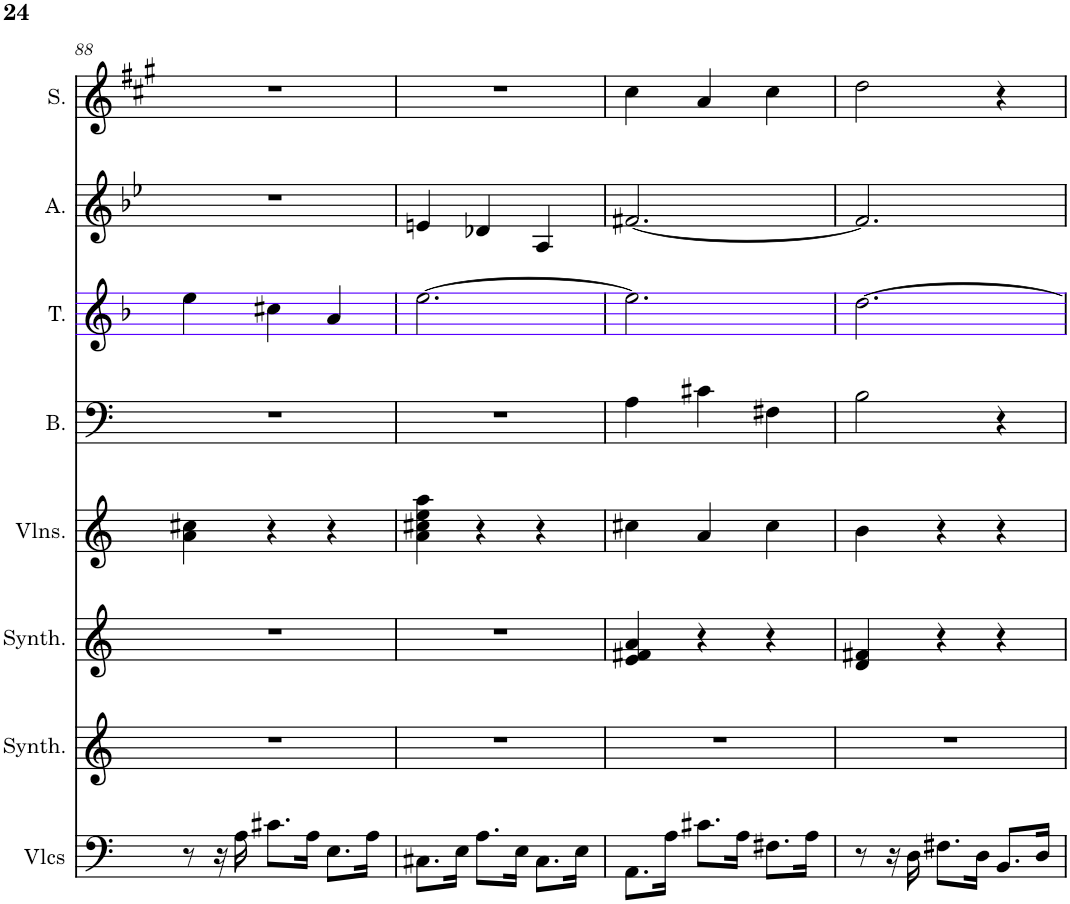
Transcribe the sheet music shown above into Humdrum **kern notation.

**kern	**kern	**kern	**kern	**kern	**kern	**kern	**kern
*part8	*part7	*part6	*part5	*part4	*part3	*part2	*part1
*staff8	*staff7	*staff6	*staff5	*staff4	*staff3	*staff2	*staff1
*I"Violoncelles, D'Bass/Strings, etc	*I"Synthétiseur d'instruments à cordes, Synth strings, etc	*I"Synthétiseur d'instruments à cordes, Synth strings 2	*I"Violons, 1st violins	*I"Basse	*I"Tenor	*I"Alto	*I"Soprano
*I'Vlcs	*I'Synth.	*I'Synth.	*I'Vlns.	*I'B.	*I'T.	*I'A.	*I'S.
!!LO:PB:g=z
*clefF4	*clefF4	*clefG2	*clefG2	*clefF4	*clefG2	*clefG2	*clefG2
*k[]	*k[]	*k[]	*k[]	*k[]	*k[b-]	*k[b-e-]	*k[f#c#g#]
*M3/4	*M3/4	*M3/4	*M3/4	*M3/4	*M3/4	*M3/4	*M3/4
=88	=88	=88	=88	=88	=88	=88	=88
8r	2.r	2.r	4a\ 4cc#X\	2.r	4ee\	2.r	2.r
16r	.	.	.	.	.	.	.
16A\	.	.	.	.	.	.	.
8.c#X\L	.	.	4r	.	4cc#X\	.	.
16A\Jk	.	.	.	.	.	.	.
8.E\L	.	.	4r	.	4a/	.	.
16A\Jk	.	.	.	.	.	.	.
=89	=89	=89	=89	=89	=89	=89	=89
8.C#X\L	2.r	2.r	4a\ 4cc#X\ 4ee\ 4aa\	2.r	[2.ee\	4en/	2.r
16E\Jk	.	.	.	.	.	.	.
8.A\L	.	.	4r	.	.	4d-X/	.
16E\Jk	.	.	.	.	.	.	.
8.C#\L	.	.	4r	.	.	4A/	.
16E\Jk	.	.	.	.	.	.	.
=90	=90	=90	=90	=90	=90	=90	=90
8.AA\L	2.r	4e/ 4f#X/ 4a/	4cc#X\	4A\	2.ee\]	[2.f#X/	4cc#\
16A\Jk	.	.	.	.	.	.	.
8.c#X\L	.	4r	4a/	4c#X\	.	.	4a/
16A\Jk	.	.	.	.	.	.	.
8.F#X\L	.	4r	4cc#\	4F#X\	.	.	4cc#\
16A\Jk	.	.	.	.	.	.	.
=91	=91	=91	=91	=91	=91	=91	=91
8r	2.r	4d/ 4f#X/	4b\	2B\	[2.dd\	2.f#/]	2dd\
16r	.	.	.	.	.	.	.
16D\	.	.	.	.	.	.	.
8.F#X\L	.	4r	4r	.	.	.	.
16D\Jk	.	.	.	.	.	.	.
8.BB/L	.	4r	4r	4r	.	.	4r
16D/Jk	.	.	.	.	.	.	.
=	=	=	=	=	=	=	=
*-	*-	*-	*-	*-	*-	*-	*-
